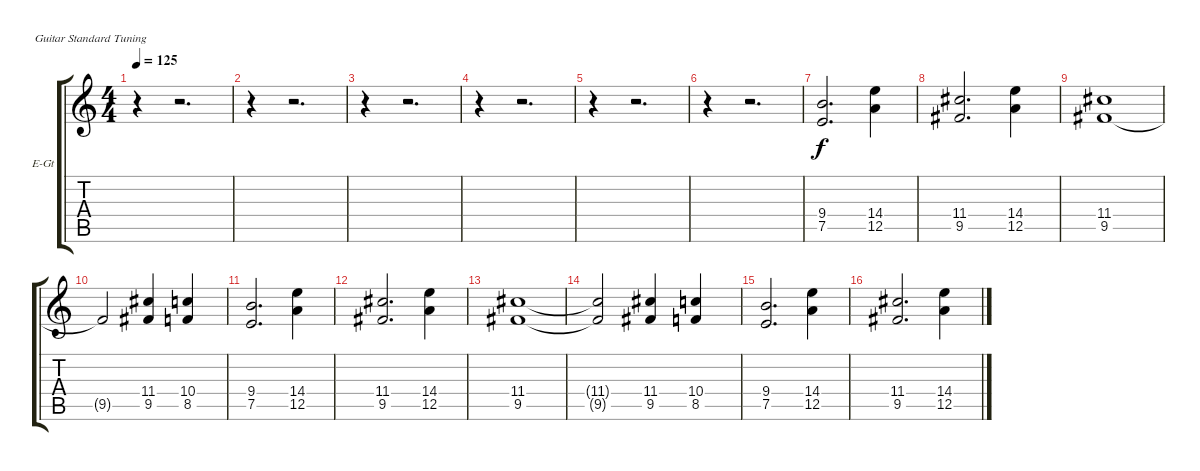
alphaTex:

\bracketExtendMode groupsimilarinstruments
\firstSystemTrackNameOrientation horizontal
\otherSystemsTrackNameOrientation horizontal
\track ("guitare" "E-Gt") {instrument distortionguitar}
\staff {score tabs}
\tuning (E4 B3 G3 D3 A2 E2)
\ts (4 4)
\tempo 125
\clef g2
\ks c
r.4{dy mf} r.2{d} |
r.4 r.2{d} |
r.4 r.2{d} |
r.4 r.2{d} |
r.4 r.2{d} |
r.4 r.2{d} |
(9.4 7.5).2{d dy f} (14.4 12.5).4 |
(11.4 9.5).2{d} (14.4 12.5).4 |
(11.4 9.5).1 |
9.5{t}.2 (11.4 9.5).4 (10.4 8.5).4 |
(9.4 7.5).2{d} (14.4 12.5).4 |
(11.4 9.5).2{d} (14.4 12.5).4 |
(11.4 9.5).1 |
(9.5{t} 11.4{t}).2 (11.4 9.5).4 (10.4 8.5).4 |
(9.4 7.5).2{d} (14.4 12.5).4 |
(11.4 9.5).2{d} (14.4 12.5).4
